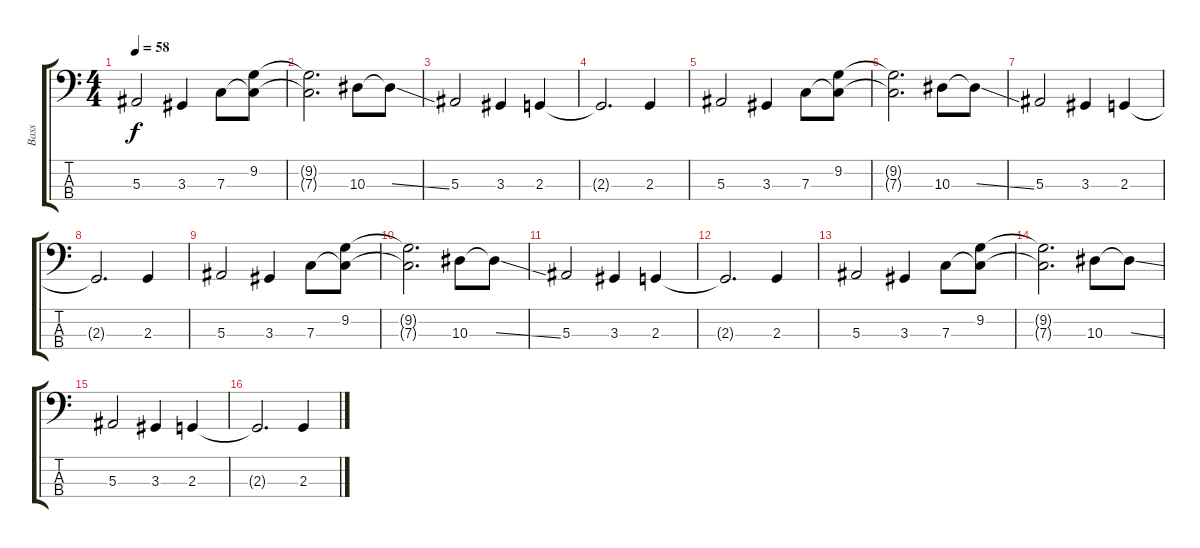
\track ("Bass" "Bass") {instrument electricbasspick}
\staff {score tabs}
\tuning (Eb2 Bb1 F1 C1) {hide}
\ts (4 4)
\tempo 58
\clef f4
\ks c
5.3.2{dy f} 3.3.4 7.3.8 (9.2 7.3{t}).8 |
(9.2{t} 7.3{t}).2{d} 10.3.8 10.3{ss t}.8 |
5.3.2 3.3.4 2.3.4 |
2.3{t}.2{d} 2.3.4 |
5.3.2 3.3.4 7.3.8 (9.2 7.3{t}).8 |
(9.2{t} 7.3{t}).2{d} 10.3.8 10.3{ss t}.8 |
5.3.2 3.3.4 2.3.4 |
2.3{t}.2{d} 2.3.4 |
5.3.2 3.3.4 7.3.8 (9.2 7.3{t}).8 |
(9.2{t} 7.3{t}).2{d} 10.3.8 10.3{ss t}.8 |
5.3.2 3.3.4 2.3.4 |
2.3{t}.2{d} 2.3.4 |
5.3.2 3.3.4 7.3.8 (9.2 7.3{t}).8 |
(9.2{t} 7.3{t}).2{d} 10.3.8 10.3{ss t}.8 |
5.3.2 3.3.4 2.3.4 |
2.3{t}.2{d} 2.3.4
